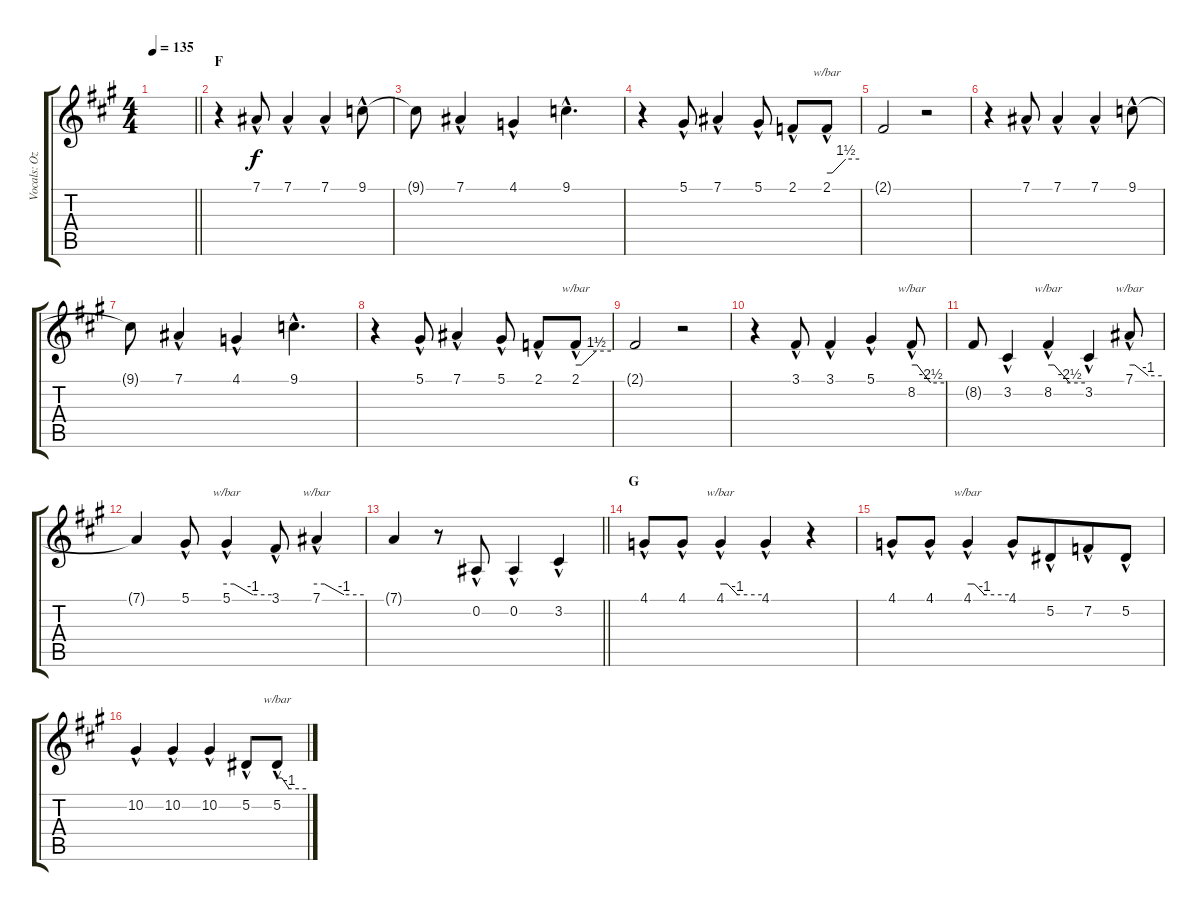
\track ("Vocals: Ozzy" "Vocals: Oz") {instrument lead2sawtooth}
\staff {score tabs}
\tuning (Eb4 Bb3 Gb3 Db3 Ab2 Eb2) {hide}
\ts (4 4)
\tempo 135
\clef g2
\barLineRight lightlight
\ks a
|
\section ("" "F")
r.4 7.1{hac}.8 7.1{hac}.4 7.1{hac}.4 9.1{hac}.8 |
9.1{t}.8 7.1{hac}.4 4.1{hac}.4 9.1{hac}.4{d} |
r.4 5.1{hac}.8 7.1{hac}.4 5.1{hac}.8 2.1{hac}.8 2.1{hac}.8{tbe (custom default 0 0 10 0 35 6 60 6)} |
2.1{t}.2 r.2 |
r.4 7.1{hac}.8 7.1{hac}.4 7.1{hac}.4 9.1{hac}.8 |
9.1{t}.8 7.1{hac}.4 4.1{hac}.4 9.1{hac}.4{d} |
r.4 5.1{hac}.8 7.1{hac}.4 5.1{hac}.8 2.1{hac}.8 2.1{hac}.8{tbe (custom default 0 0 10 0 35 6 60 6)} |
2.1{t}.2 r.2 |
r.4 3.1{hac}.8 3.1{hac}.4 5.1{hac}.4 8.2{hac}.8{tbe (custom default 0 0 10 0 35 -10 60 -10)} |
8.2{t}.8 3.2{hac}.4 8.2{hac}.4{tbe (custom default 0 0 10 0 35 -10 60 -10)} 3.2{hac}.4 7.1{hac}.8{tbe (custom default 0 0 10 0 35 -4 60 -4)} |
7.1{t}.4 5.1{hac}.8 5.1{hac}.4{tbe (custom default 0 0 10 0 35 -4 60 -4)} 3.1{hac}.8 7.1{hac}.4{tbe (custom default 0 0 10 0 35 -4 60 -4)} |
\barLineRight lightlight
7.1{t}.4 r.8 0.2{hac}.8 0.2{hac}.4 3.2{hac}.4 |
\section ("" "G")
4.1{hac}.8 4.1{hac}.8 4.1{hac}.4{tbe (custom default 0 0 10 0 25 -4 60 -4)} 4.1{hac}.4 r.4 |
4.1{hac}.8 4.1{hac}.8 4.1{hac}.4{tbe (custom default 0 0 10 0 25 -4 60 -4)} 4.1{hac}.8 5.2{hac}.8{beam merge} 7.2{hac}.8 5.2{hac}.8 |
10.2{hac}.4 10.2{hac}.4 10.2{hac}.4 5.2{hac}.8 5.2{hac}.8{tbe (custom default 0 0 10 0 25 -4 60 -4)}
